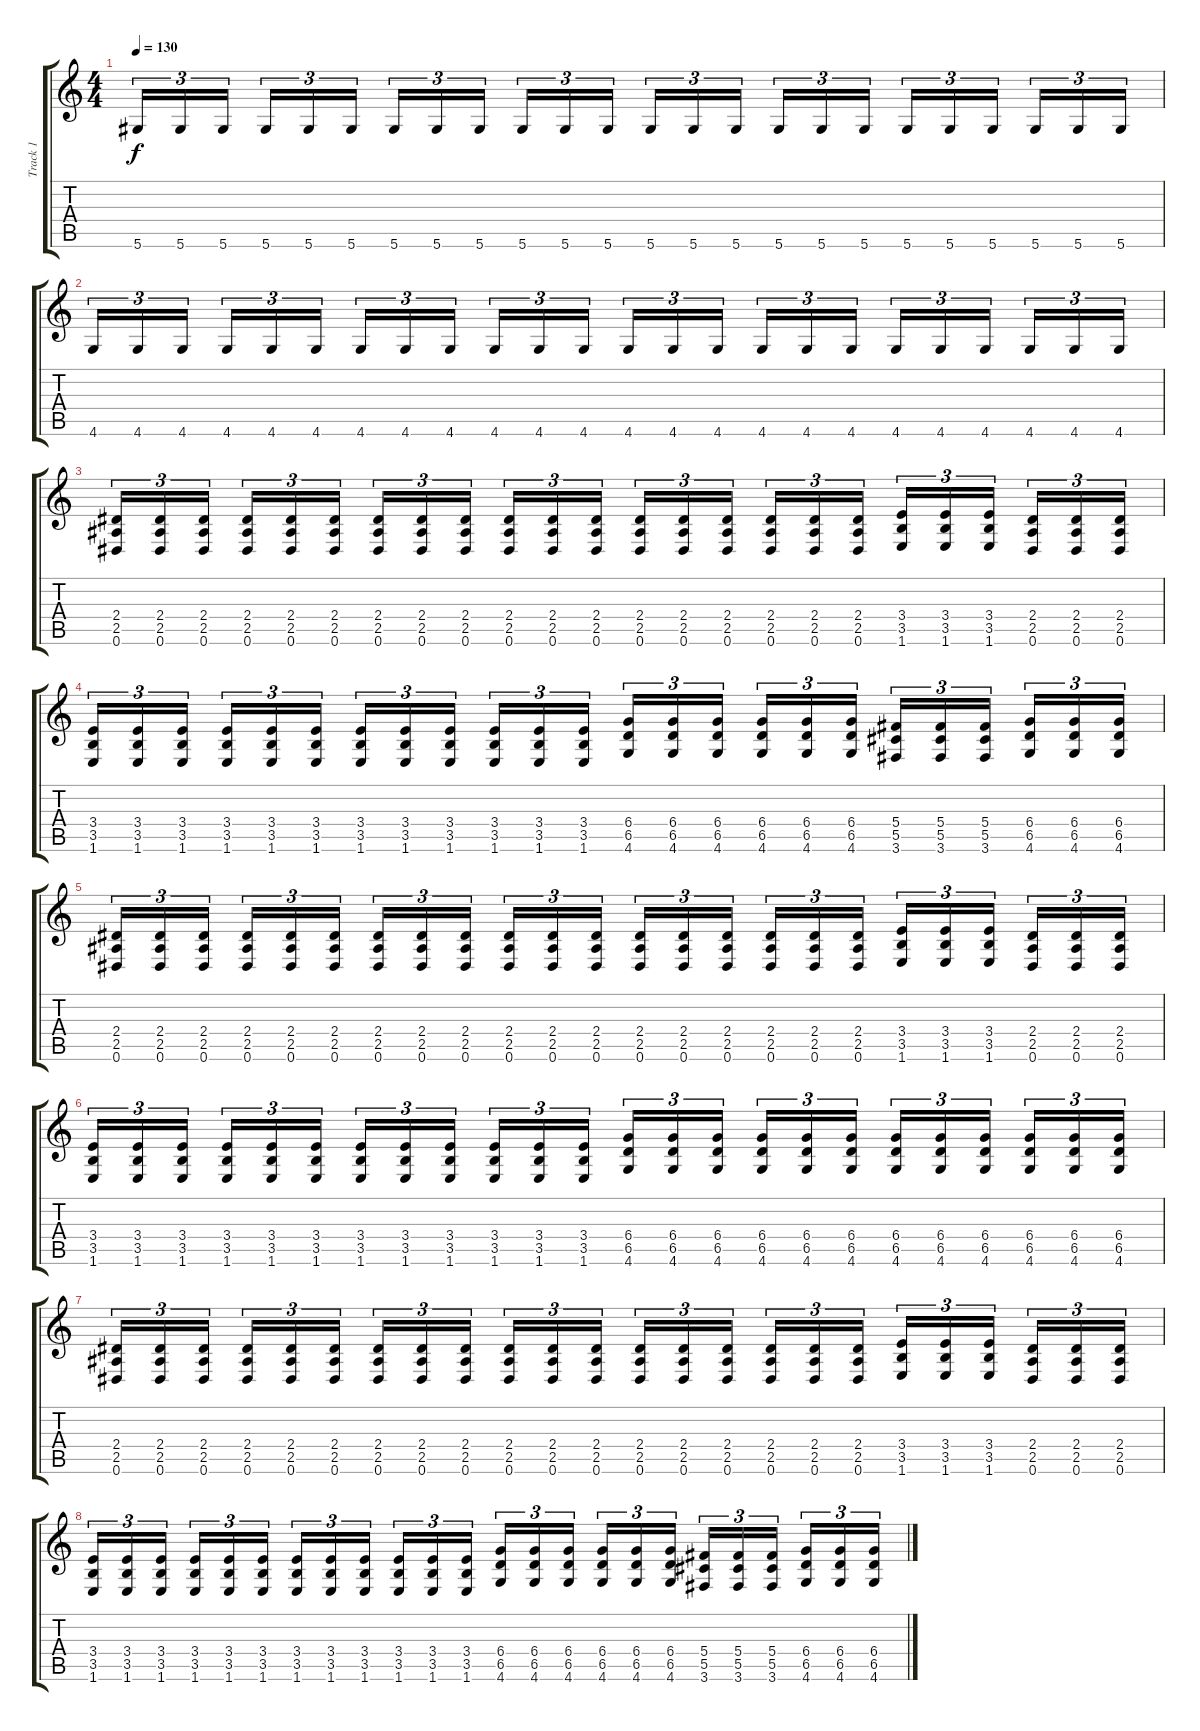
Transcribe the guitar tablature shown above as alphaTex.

\track ("Track 1" "Track 1") {instrument distortionguitar}
\staff {score tabs}
\tuning (Eb4 Bb3 Gb3 Db3 Ab2 Eb2) {hide}
\ts (4 4)
\tempo 130
\clef g2
\ks c
5.6.16{tu (3 2) dy f} 5.6.16{tu (3 2)} 5.6.16{tu (3 2)} 5.6.16{tu (3 2)} 5.6.16{tu (3 2)} 5.6.16{tu (3 2)} 5.6.16{tu (3 2)} 5.6.16{tu (3 2)} 5.6.16{tu (3 2)} 5.6.16{tu (3 2)} 5.6.16{tu (3 2)} 5.6.16{tu (3 2)} 5.6.16{tu (3 2)} 5.6.16{tu (3 2)} 5.6.16{tu (3 2)} 5.6.16{tu (3 2)} 5.6.16{tu (3 2)} 5.6.16{tu (3 2)} 5.6.16{tu (3 2)} 5.6.16{tu (3 2)} 5.6.16{tu (3 2)} 5.6.16{tu (3 2)} 5.6.16{tu (3 2)} 5.6.16{tu (3 2)} |
4.6.16{tu (3 2)} 4.6.16{tu (3 2)} 4.6.16{tu (3 2)} 4.6.16{tu (3 2)} 4.6.16{tu (3 2)} 4.6.16{tu (3 2)} 4.6.16{tu (3 2)} 4.6.16{tu (3 2)} 4.6.16{tu (3 2)} 4.6.16{tu (3 2)} 4.6.16{tu (3 2)} 4.6.16{tu (3 2)} 4.6.16{tu (3 2)} 4.6.16{tu (3 2)} 4.6.16{tu (3 2)} 4.6.16{tu (3 2)} 4.6.16{tu (3 2)} 4.6.16{tu (3 2)} 4.6.16{tu (3 2)} 4.6.16{tu (3 2)} 4.6.16{tu (3 2)} 4.6.16{tu (3 2)} 4.6.16{tu (3 2)} 4.6.16{tu (3 2)} |
(2.4 2.5 0.6).16{tu (3 2)} (2.4 2.5 0.6).16{tu (3 2)} (2.4 2.5 0.6).16{tu (3 2)} (2.4 2.5 0.6).16{tu (3 2)} (2.4 2.5 0.6).16{tu (3 2)} (2.4 2.5 0.6).16{tu (3 2)} (2.4 2.5 0.6).16{tu (3 2)} (2.4 2.5 0.6).16{tu (3 2)} (2.4 2.5 0.6).16{tu (3 2)} (2.4 2.5 0.6).16{tu (3 2)} (2.4 2.5 0.6).16{tu (3 2)} (2.4 2.5 0.6).16{tu (3 2)} (2.4 2.5 0.6).16{tu (3 2)} (2.4 2.5 0.6).16{tu (3 2)} (2.4 2.5 0.6).16{tu (3 2)} (2.4 2.5 0.6).16{tu (3 2)} (2.4 2.5 0.6).16{tu (3 2)} (2.4 2.5 0.6).16{tu (3 2)} (3.4 3.5 1.6).16{tu (3 2)} (3.4 3.5 1.6).16{tu (3 2)} (3.4 3.5 1.6).16{tu (3 2)} (2.4 2.5 0.6).16{tu (3 2)} (2.4 2.5 0.6).16{tu (3 2)} (2.4 2.5 0.6).16{tu (3 2)} |
(3.4 3.5 1.6).16{tu (3 2)} (3.4 3.5 1.6).16{tu (3 2)} (3.4 3.5 1.6).16{tu (3 2)} (3.4 3.5 1.6).16{tu (3 2)} (3.4 3.5 1.6).16{tu (3 2)} (3.4 3.5 1.6).16{tu (3 2)} (3.4 3.5 1.6).16{tu (3 2)} (3.4 3.5 1.6).16{tu (3 2)} (3.4 3.5 1.6).16{tu (3 2)} (3.4 3.5 1.6).16{tu (3 2)} (3.4 3.5 1.6).16{tu (3 2)} (3.4 3.5 1.6).16{tu (3 2)} (6.4 6.5 4.6).16{tu (3 2)} (6.4 6.5 4.6).16{tu (3 2)} (6.4 6.5 4.6).16{tu (3 2)} (6.4 6.5 4.6).16{tu (3 2)} (6.4 6.5 4.6).16{tu (3 2)} (6.4 6.5 4.6).16{tu (3 2)} (5.4 5.5 3.6).16{tu (3 2)} (5.4 5.5 3.6).16{tu (3 2)} (5.4 5.5 3.6).16{tu (3 2)} (6.4 6.5 4.6).16{tu (3 2)} (6.4 6.5 4.6).16{tu (3 2)} (6.4 6.5 4.6).16{tu (3 2)} |
(2.4 2.5 0.6).16{tu (3 2)} (2.4 2.5 0.6).16{tu (3 2)} (2.4 2.5 0.6).16{tu (3 2)} (2.4 2.5 0.6).16{tu (3 2)} (2.4 2.5 0.6).16{tu (3 2)} (2.4 2.5 0.6).16{tu (3 2)} (2.4 2.5 0.6).16{tu (3 2)} (2.4 2.5 0.6).16{tu (3 2)} (2.4 2.5 0.6).16{tu (3 2)} (2.4 2.5 0.6).16{tu (3 2)} (2.4 2.5 0.6).16{tu (3 2)} (2.4 2.5 0.6).16{tu (3 2)} (2.4 2.5 0.6).16{tu (3 2)} (2.4 2.5 0.6).16{tu (3 2)} (2.4 2.5 0.6).16{tu (3 2)} (2.4 2.5 0.6).16{tu (3 2)} (2.4 2.5 0.6).16{tu (3 2)} (2.4 2.5 0.6).16{tu (3 2)} (3.4 3.5 1.6).16{tu (3 2)} (3.4 3.5 1.6).16{tu (3 2)} (3.4 3.5 1.6).16{tu (3 2)} (2.4 2.5 0.6).16{tu (3 2)} (2.4 2.5 0.6).16{tu (3 2)} (2.4 2.5 0.6).16{tu (3 2)} |
(3.4 3.5 1.6).16{tu (3 2)} (3.4 3.5 1.6).16{tu (3 2)} (3.4 3.5 1.6).16{tu (3 2)} (3.4 3.5 1.6).16{tu (3 2)} (3.4 3.5 1.6).16{tu (3 2)} (3.4 3.5 1.6).16{tu (3 2)} (3.4 3.5 1.6).16{tu (3 2)} (3.4 3.5 1.6).16{tu (3 2)} (3.4 3.5 1.6).16{tu (3 2)} (3.4 3.5 1.6).16{tu (3 2)} (3.4 3.5 1.6).16{tu (3 2)} (3.4 3.5 1.6).16{tu (3 2)} (6.4 6.5 4.6).16{tu (3 2)} (6.4 6.5 4.6).16{tu (3 2)} (6.4 6.5 4.6).16{tu (3 2)} (6.4 6.5 4.6).16{tu (3 2)} (6.4 6.5 4.6).16{tu (3 2)} (6.4 6.5 4.6).16{tu (3 2)} (6.4 6.5 4.6).16{tu (3 2)} (6.4 6.5 4.6).16{tu (3 2)} (6.4 6.5 4.6).16{tu (3 2)} (6.4 6.5 4.6).16{tu (3 2)} (6.4 6.5 4.6).16{tu (3 2)} (6.4 6.5 4.6).16{tu (3 2)} |
(2.4 2.5 0.6).16{tu (3 2)} (2.4 2.5 0.6).16{tu (3 2)} (2.4 2.5 0.6).16{tu (3 2)} (2.4 2.5 0.6).16{tu (3 2)} (2.4 2.5 0.6).16{tu (3 2)} (2.4 2.5 0.6).16{tu (3 2)} (2.4 2.5 0.6).16{tu (3 2)} (2.4 2.5 0.6).16{tu (3 2)} (2.4 2.5 0.6).16{tu (3 2)} (2.4 2.5 0.6).16{tu (3 2)} (2.4 2.5 0.6).16{tu (3 2)} (2.4 2.5 0.6).16{tu (3 2)} (2.4 2.5 0.6).16{tu (3 2)} (2.4 2.5 0.6).16{tu (3 2)} (2.4 2.5 0.6).16{tu (3 2)} (2.4 2.5 0.6).16{tu (3 2)} (2.4 2.5 0.6).16{tu (3 2)} (2.4 2.5 0.6).16{tu (3 2)} (3.4 3.5 1.6).16{tu (3 2)} (3.4 3.5 1.6).16{tu (3 2)} (3.4 3.5 1.6).16{tu (3 2)} (2.4 2.5 0.6).16{tu (3 2)} (2.4 2.5 0.6).16{tu (3 2)} (2.4 2.5 0.6).16{tu (3 2)} |
(3.4 3.5 1.6).16{tu (3 2)} (3.4 3.5 1.6).16{tu (3 2)} (3.4 3.5 1.6).16{tu (3 2)} (3.4 3.5 1.6).16{tu (3 2)} (3.4 3.5 1.6).16{tu (3 2)} (3.4 3.5 1.6).16{tu (3 2)} (3.4 3.5 1.6).16{tu (3 2)} (3.4 3.5 1.6).16{tu (3 2)} (3.4 3.5 1.6).16{tu (3 2)} (3.4 3.5 1.6).16{tu (3 2)} (3.4 3.5 1.6).16{tu (3 2)} (3.4 3.5 1.6).16{tu (3 2)} (6.4 6.5 4.6).16{tu (3 2)} (6.4 6.5 4.6).16{tu (3 2)} (6.4 6.5 4.6).16{tu (3 2)} (6.4 6.5 4.6).16{tu (3 2)} (6.4 6.5 4.6).16{tu (3 2)} (6.4 6.5 4.6).16{tu (3 2)} (5.4 5.5 3.6).16{tu (3 2)} (5.4 5.5 3.6).16{tu (3 2)} (5.4 5.5 3.6).16{tu (3 2)} (6.4 6.5 4.6).16{tu (3 2)} (6.4 6.5 4.6).16{tu (3 2)} (6.4 6.5 4.6).16{tu (3 2)}
